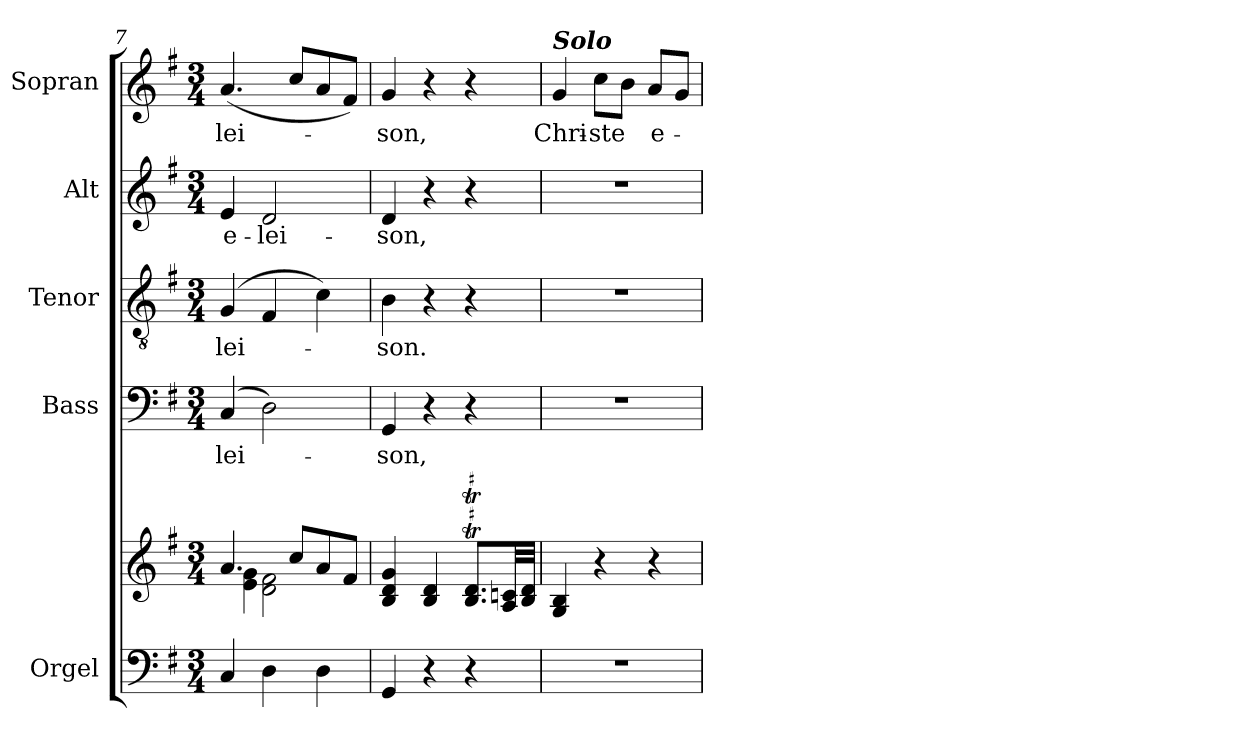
**kern	**kern	**kern	**text	**kern	**text	**kern	**text	**kern	**text
*part5	*part5	*part4	*part4	*part3	*part3	*part2	*part2	*part1	*part1
*staff6	*staff5	*staff4	*staff4	*staff3	*staff3	*staff2	*staff2	*staff1	*staff1
*I"Orgel	*	*I"Bass	*	*I"Tenor	*	*I"Alt	*	*I"Sopran	*
*I'Org.	*	*I'B.	*	*I'T.	*	*I'A.	*	*I'S.	*
!!LO:LB:g=z
*clefF4	*clefG2	*clefF4	*	*clefGv2	*	*clefG2	*	*clefG2	*
*k[f#]	*k[f#]	*k[f#]	*	*k[f#]	*	*k[f#]	*	*k[f#]	*
*G:	*G:	*G:	*	*G:	*	*G:	*	*G:	*
*M3/4	*M3/4	*M3/4	*	*M3/4	*	*M3/4	*	*M3/4	*
=7	=7	=7	=7	=7	=7	=7	=7	=7	=7
*	*^	*	*	*	*	*	*	*	*
!	!	!	!	!LO:LY:b	!	!LO:LY:b	!	!LO:LY:b	!	!LO:LY:b
4C/	4.a/	4e\ 4g\	(>4C/	-lei-	(>4G/	-lei-	4e/	e-	(<4.a/	-lei-
!	!	!	!	!	!	!	!	!LO:LY:b	!	!
4D\	.	2d\ 2f#\	2D\)	.	4F#/	.	2d/	-lei-	.	.
.	8cc/L	.	.	.	.	.	.	.	8cc/L	.
4D\	8a/	.	.	.	4c\)	.	.	.	8a/	.
.	8f#/J	.	.	.	.	.	.	.	8f#/J)	.
*	*v	*v	*	*	*	*	*	*	*	*
=8	=8	=8	=8	=8	=8	=8	=8	=8	=8
!	!	!	!LO:LY:b	!	!LO:LY:b	!	!LO:LY:b	!	!LO:LY:b
4GG/	4B/ 4d/ 4g/	4GG/	-son,	4B\	-son.	4d/	-son,	4g/	-son,
4r	4B/ 4d/	4r	.	4r	.	4r	.	4r	.
4r	8.B/T 8.d/TL	4r	.	4r	.	4r	.	4r	.
.	32A/ 32c/LL	.	.	.	.	.	.	.	.
.	32B/ 32d/JJJ	.	.	.	.	.	.	.	.
=9	=9	=9	=9	=9	=9	=9	=9	=9	=9
!	!	!	!	!	!	!	!	!LO:TX:a:Bi:t=Solo	!
!	!	!	!	!	!	!	!	!	!LO:LY:b
2.r	4G/ 4B/	2.r	.	2.r	.	2.r	.	4g/	Chri-
!	!	!	!	!	!	!	!	!	!LO:LY:b
.	4r	.	.	.	.	.	.	8cc\L	-ste
.	.	.	.	.	.	.	.	8b\J	.
!	!	!	!	!	!	!	!	!	!LO:LY:b
.	4r	.	.	.	.	.	.	8a/L	e-
.	.	.	.	.	.	.	.	8g/J	.
=	=	=	=	=	=	=	=	=	=
*-	*-	*-	*-	*-	*-	*-	*-	*-	*-
